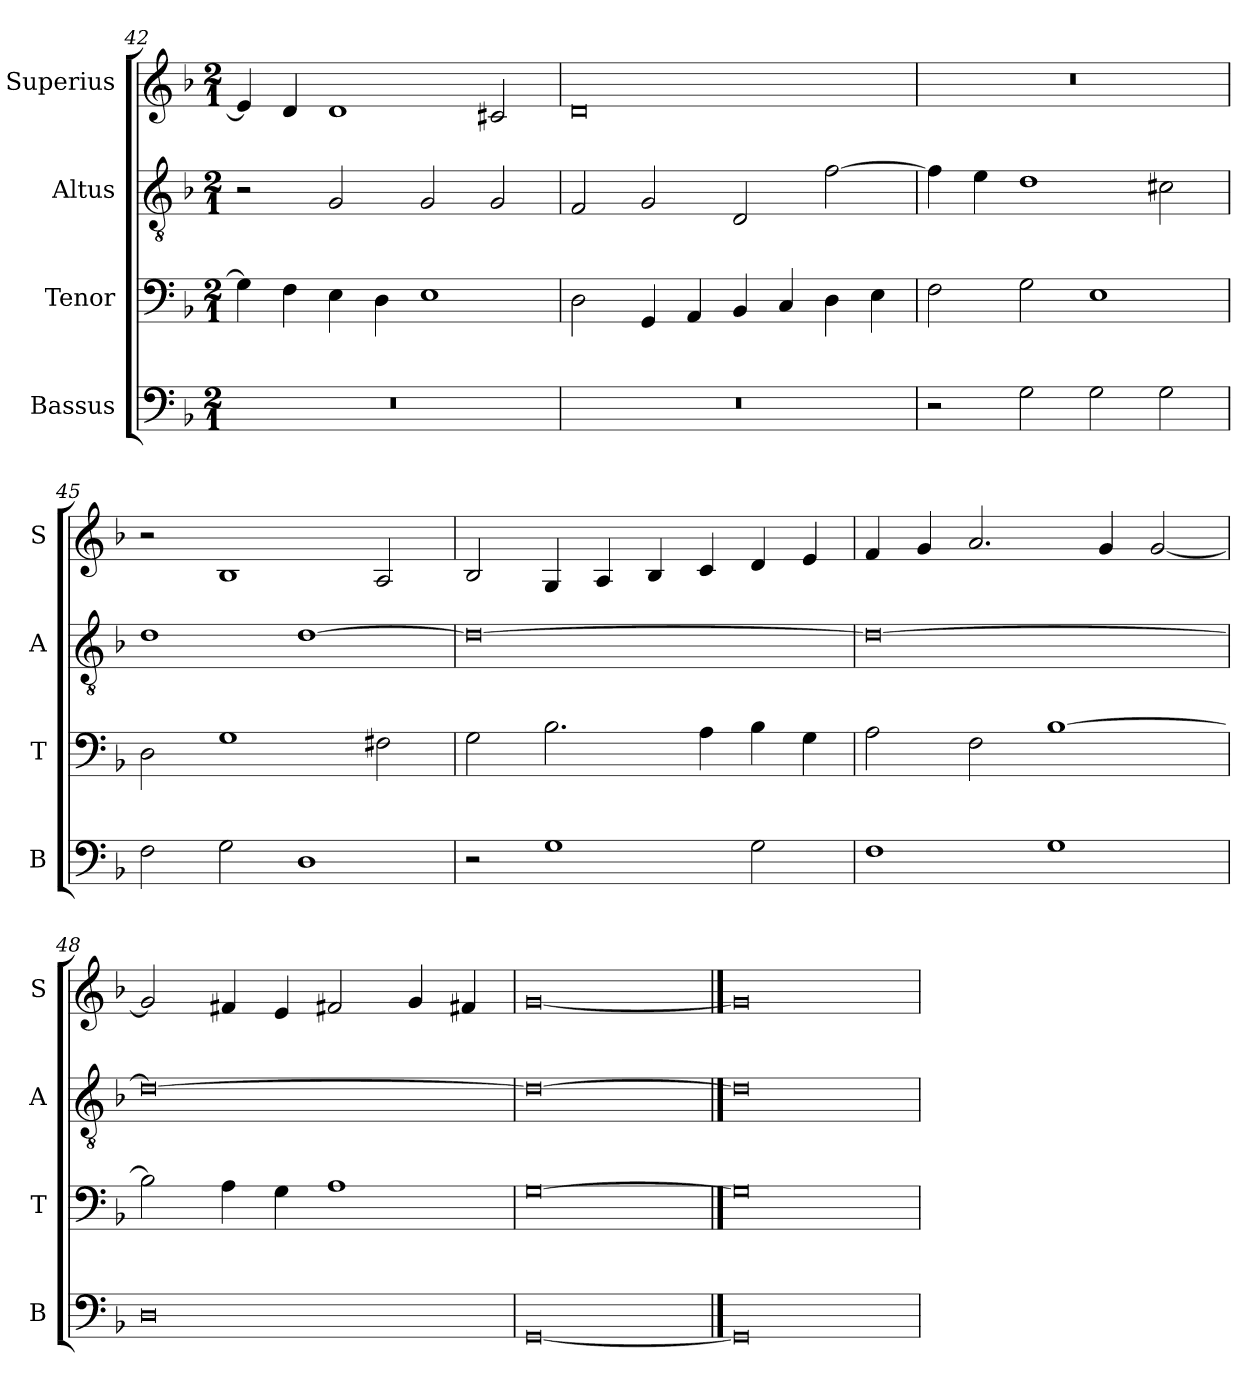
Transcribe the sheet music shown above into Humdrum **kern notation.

**kern	**kern	**kern	**kern
*part4	*part3	*part2	*part1
*staff4	*staff3	*staff2	*staff1
*I"Bassus	*I"Tenor	*I"Altus	*I"Superius
*I'B	*I'T	*I'A	*I'S
*clefF4	*clefF4	*clefGv2	*clefG2
*k[b-]	*k[b-]	*k[b-]	*k[b-]
*F:	*F:	*F:	*F:
*M2/1	*M2/1	*M2/1	*M2/1
=42	=42	=42	=42
0r	4G]	2r	4e]
.	4F	.	4d
.	4E	2G	1d
.	4D	.	.
.	1E	2G	.
.	.	2G	2c#X
=43	=43	=43	=43
0r	2D	2F	0d
.	4GG	2G	.
.	4AA	.	.
.	4BB-	2D	.
.	4C	.	.
.	4D	[2f	.
.	4E	.	.
=44	=44	=44	=44
2r	2F	4f]	0r
.	.	4e	.
2G	2G	1d	.
2G	1E	.	.
2G	.	2c#X	.
=45	=45	=45	=45
2F	2D	1d	2r
2G	1G	.	1B-
1D	.	[1d	.
.	2F#X	.	2A
=46	=46	=46	=46
2r	2G	0d_	2B-
1G	2.B-	.	4G
.	.	.	4A
.	.	.	4B-
.	4A	.	4c
2G	4B-	.	4d
.	4G	.	4e
=47	=47	=47	=47
1F	2A	0d_	4f
.	.	.	4g
.	2F	.	2.a
1G	[1B-	.	.
.	.	.	4g
.	.	.	[2g
=48	=48	=48	=48
0D	2B-]	0d_	2g]
.	4A	.	4f#X
.	4G	.	4e
.	1A	.	2f#X
.	.	.	4g
.	.	.	4f#X
=49	=49	=49	=49
[0GG	[0G	0d_	[0g
==50	==50	==50	==50
0GG]	0G]	0d]	0g]
=	=	=	=
*-	*-	*-	*-
